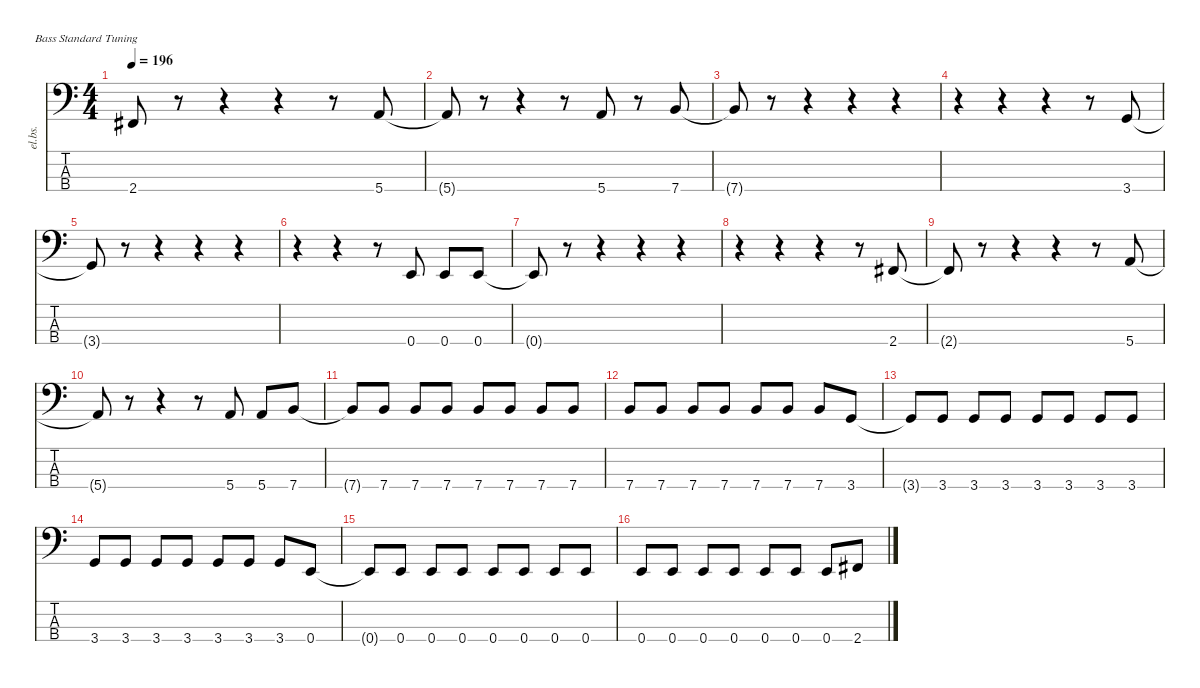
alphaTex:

\defaultSystemsLayout 4
\hideDynamics
\bracketExtendMode nobrackets
\track ("Effelson" "el.bs.") {mute instrument electricbasspick}
\staff {score tabs}
\tuning (G2 D2 A1 E1)
\ts (4 4)
\tempo 196
\clef f4
\ks c
2.4{t acc #}.8{dy f} r.8 r.4 r.4 r.8 5.4.8 |
5.4{t}.8 r.8 r.4 r.8 5.4.8 r.8 7.4.8 |
7.4{t}.8 r.8 r.4 r.4 r.4 |
r.4 r.4 r.4 r.8 3.4.8 |
3.4{t}.8 r.8 r.4 r.4 r.4 |
r.4 r.4 r.8 0.4.8 0.4.8 0.4.8 |
0.4{t}.8 r.8 r.4 r.4 r.4 |
r.4 r.4 r.4 r.8 2.4{acc #}.8 |
2.4{t acc #}.8 r.8 r.4 r.4 r.8 5.4.8 |
5.4{t}.8 r.8 r.4 r.8 5.4.8 5.4.8 7.4.8 |
7.4{t}.8 7.4.8 7.4.8 7.4.8 7.4.8 7.4.8 7.4.8 7.4.8 |
7.4.8 7.4.8 7.4.8 7.4.8 7.4.8 7.4.8 7.4.8 3.4.8 |
3.4{t}.8 3.4.8 3.4.8 3.4.8 3.4.8 3.4.8 3.4.8 3.4.8 |
3.4.8 3.4.8 3.4.8 3.4.8 3.4.8 3.4.8 3.4.8 0.4.8 |
0.4{t}.8 0.4.8 0.4.8 0.4.8 0.4.8 0.4.8 0.4.8 0.4.8 |
0.4.8 0.4.8 0.4.8 0.4.8 0.4.8 0.4.8 0.4.8 2.4{acc #}.8
